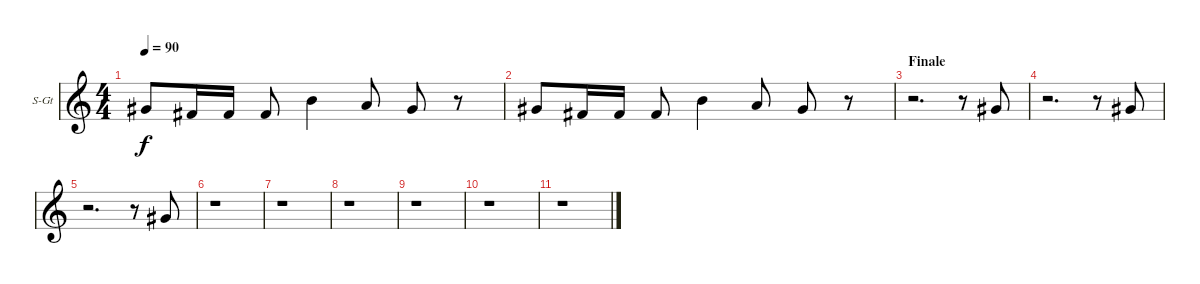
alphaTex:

\bracketExtendMode groupsimilarinstruments
\firstSystemTrackNameOrientation horizontal
\otherSystemsTrackNameOrientation horizontal
\track ("Voix" "S-Gt") {instrument tenorsax}
\staff {score}
\tuning (E4 B3 G3 D3 A2 E2)
\displaytranspose 12
\ts (4 4)
\tempo 90
\clef g2
\ks c
6.4.8{dy f} 4.4.16 4.4.16 4.4.8 9.4.4 7.4.8 6.4.8 r.8 |
6.4.8 4.4.16 4.4.16 4.4.8 9.4.4 7.4.8 6.4.8 r.8 |
\section ("" "Finale")
r.2{d} r.8 6.4.8 |
r.2{d} r.8 6.4.8 |
r.2{d} r.8 6.4.8 |
r.1 |
r.1 |
r.1 |
r.1 |
r.1 |
r.1
